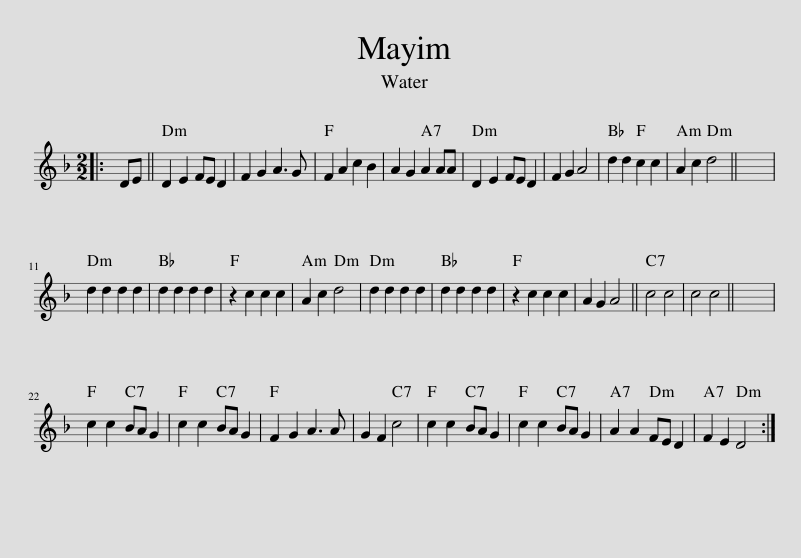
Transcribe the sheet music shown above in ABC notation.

X:1
L:1/8
M:2/2
I:linebreak $
K:Dmin
V:1 treble
V:1
|: DE || D2 E2 FE D2 | F2 G2 A3 G | F2 A2 c2 B2 | A2 G2 A2 AA | %5
 D2 E2 FE D2 | F2 G2 A4 | d2 d2 c2 c2 | A2 c2 d4 || x8 |$ %10
 d2 d2 d2 d2 | d2 d2 d2 d2 | z2 c2 c2 c2 | A2 c2 d4 | d2 d2 d2 d2 | %15
 d2 d2 d2 d2 | z2 c2 c2 c2 | A2 G2 A4 || c4 c4 | c4 c4 || %20
 x8 |$ c2 c2 BA G2 | c2 c2 BA G2 | F2 G2 A3 A | G2 F2 c4 | %25
 c2 c2 BA G2 | c2 c2 BA G2 | A2 A2 FE D2 | F2 E2 D4 :| %29
